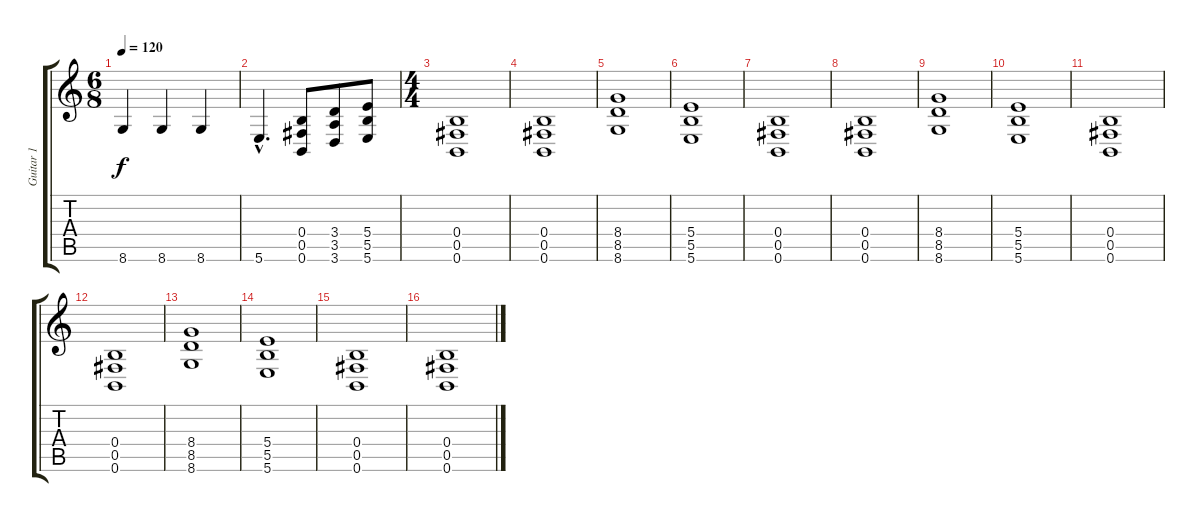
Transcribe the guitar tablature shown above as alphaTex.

\track ("Guitar 1" "Guitar 1") {instrument distortionguitar}
\staff {score tabs}
\tuning (Db4 Ab3 E3 B2 Gb2 B1) {hide}
\ts (6 8)
\tempo 120
\clef g2
\ks c
8.6.4{dy f} 8.6.4 8.6.4 |
5.6{hac}.4{d} (0.4 0.5 0.6).8 (3.4 3.5 3.6).8 (5.4 5.5 5.6).8 |
\ts (4 4)
(0.4 0.5 0.6).1 |
(0.4 0.5 0.6).1 |
(8.4 8.5 8.6).1 |
(5.4 5.5 5.6).1 |
(0.4 0.5 0.6).1 |
(0.4 0.5 0.6).1 |
(8.4 8.5 8.6).1 |
(5.4 5.5 5.6).1 |
(0.4 0.5 0.6).1 |
(0.4 0.5 0.6).1 |
(8.4 8.5 8.6).1 |
(5.4 5.5 5.6).1 |
(0.4 0.5 0.6).1 |
(0.4 0.5 0.6).1
